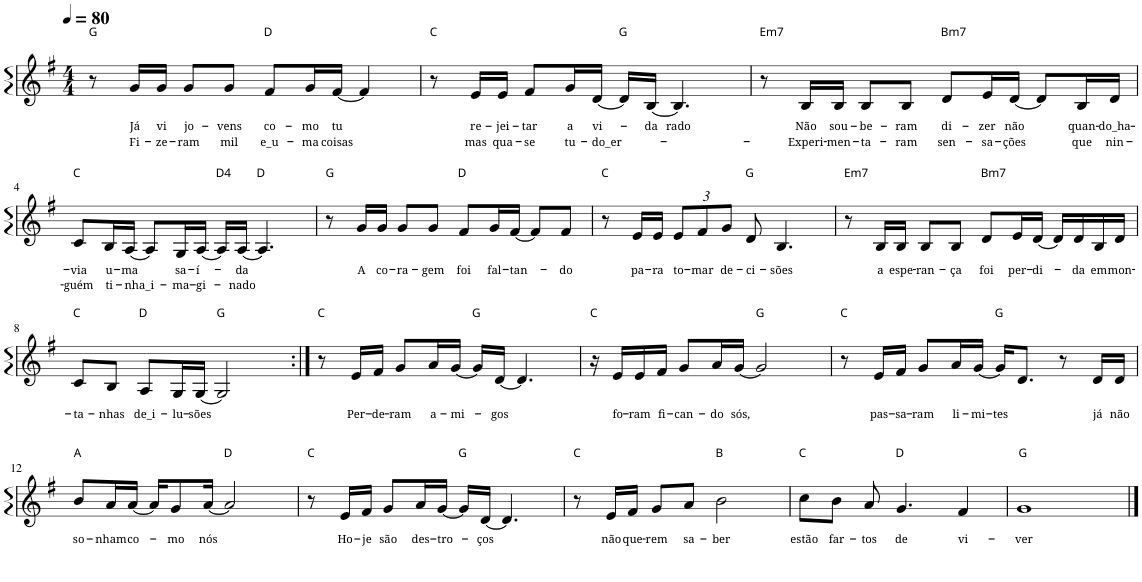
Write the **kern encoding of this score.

**kern	**text	**text
*part1	*part1	*part1
*staff1	*staff1	*staff1
*I"P1	*	*
*clefG2	*	*
*k[f#]	*	*
*G:	*	*
*M4/4	*	*
*MM80	*	*
=1	=1	=1
!LO:TX:a:t=G	!	!
8r	.	.
!	!LO:LY:b	!LO:LY:b
16g/LL	Já	Fi-
!	!LO:LY:b	!LO:LY:b
16g/JJ	vi	-ze-
!	!LO:LY:b	!LO:LY:b
8g/L	jo-	-ram
!	!LO:LY:b	!LO:LY:b
8g/J	-vens	mil
!LO:TX:a:t=D	!	!
!	!LO:LY:b	!LO:LY:b
8f#/L	co-	e_u-
!	!LO:LY:b	!LO:LY:b
16g/L	-mo	-ma
!	!LO:LY:b	!LO:LY:b
[16f#/JJ	tu	coisas
4f#/]	.	.
=2	=2	=2
!LO:TX:a:t=C	!	!
8r	.	.
!	!LO:LY:b	!LO:LY:b
16e/LL	re-	mas
!	!LO:LY:b	!LO:LY:b
16e/JJ	-jei-	qua-
!	!LO:LY:b	!LO:LY:b
8f#/L	-tar	-se
!	!LO:LY:b	!LO:LY:b
16g/L	a	tu-
!	!LO:LY:b	!LO:LY:b
[16d/JJ	vi-	-do_er-
!LO:TX:a:t=G	!	!
16d/LL]	.	.
!	!LO:LY:b	!
[16B/JJ	-da	.
!	!LO:LY:b	!
4.B/]	-rado	.
=3	=3	=3
!LO:TX:a:t=Em7	!	!
8r	.	.
!	!LO:LY:b	!LO:LY:b
16B/LL	Não	Experi-
!	!LO:LY:b	!LO:LY:b
16B/JJ	sou-	-men-
!	!LO:LY:b	!LO:LY:b
8B/L	-be-	-ta-
!	!LO:LY:b	!LO:LY:b
8B/J	-ram	-ram
!LO:TX:a:t=Bm7	!	!
!	!LO:LY:b	!LO:LY:b
8d/L	di-	sen-
!	!LO:LY:b	!LO:LY:b
16e/L	-zer	-sa-
!	!LO:LY:b	!LO:LY:b
[16d/JJ	não	-ções
8d/L]	.	.
!	!LO:LY:b	!LO:LY:b
16B/L	quan-	que
!	!LO:LY:b	!LO:LY:b
16d/JJ	-do_ha-	nin-
!!LO:LB:g=z
=4	=4	=4
!LO:TX:a:t=C	!	!
!	!LO:LY:b	!LO:LY:b
8c/L	-via	-guém
!	!LO:LY:b	!LO:LY:b
16B/L	u-	ti-
!	!LO:LY:b	!LO:LY:b
[16A/JJ	-ma	-nha_i-
8A/L]	.	.
!	!LO:LY:b	!LO:LY:b
16G/L	sa-	-ma-
!	!LO:LY:b	!LO:LY:b
[16A/JJ	-í-	-gi-
!LO:TX:a:t=D4	!	!
16A/LL]	.	.
!	!LO:LY:b	!LO:LY:b
[16A/JJ	-da	-nado
!LO:TX:a:t=D	!	!
4.A/]	.	.
=5	=5	=5
!LO:TX:a:t=G	!	!
8r	.	.
!	!LO:LY:b	!
16g/LL	A	.
!	!LO:LY:b	!
16g/JJ	co-	.
!	!LO:LY:b	!
8g/L	-ra-	.
!	!LO:LY:b	!
8g/J	-gem	.
!LO:TX:a:t=D	!	!
!	!LO:LY:b	!
8f#/L	foi	.
!	!LO:LY:b	!
16g/L	fal-	.
!	!LO:LY:b	!
[16f#/JJ	-tan-	.
8f#/L]	.	.
!	!LO:LY:b	!
8f#/J	-do	.
=6	=6	=6
!LO:TX:a:t=C	!	!
8r	.	.
!	!LO:LY:b	!
16e/LL	pa-	.
!	!LO:LY:b	!
16e/JJ	-ra	.
*Xbrackettup	*	*
!	!LO:LY:b	!
12e/L	to-	.
!	!LO:LY:b	!
12f#/	-mar	.
!	!LO:LY:b	!
12g/J	de-	.
!LO:TX:a:t=G	!	!
!	!LO:LY:b	!
8d/	-ci-	.
!	!LO:LY:b	!
4.B/	-sões	.
=7	=7	=7
!LO:TX:a:t=Em7	!	!
8r	.	.
!	!LO:LY:b	!
16B/LL	a	.
!	!LO:LY:b	!
16B/JJ	espe-	.
!	!LO:LY:b	!
8B/L	-ran-	.
!	!LO:LY:b	!
8B/J	-ça	.
!LO:TX:a:t=Bm7	!	!
!	!LO:LY:b	!
8d/L	foi	.
!	!LO:LY:b	!
16e/L	per-	.
!	!LO:LY:b	!
[16d/JJ	-di-	.
16d/LL]	.	.
!	!LO:LY:b	!
16d/	-da	.
!	!LO:LY:b	!
16B/	em	.
!	!LO:LY:b	!
16d/JJ	mon-	.
!!LO:LB:g=z
=8	=8	=8
!LO:TX:a:t=C	!	!
!	!LO:LY:b	!
8c/L	-ta-	.
!	!LO:LY:b	!
8B/J	-nhas	.
!LO:TX:a:t=D	!	!
!	!LO:LY:b	!
8A/L	de_i-	.
!	!LO:LY:b	!
16G/L	-lu-	.
!	!LO:LY:b	!
[16G/JJ	-sões	.
!LO:TX:a:t=G	!	!
2G/]	.	.
=9:|!	=9:|!	=9:|!
!LO:TX:a:t=C	!	!
8r	.	.
!	!LO:LY:b	!
16e/LL	Per-	.
!	!LO:LY:b	!
16f#/JJ	-de-	.
!	!LO:LY:b	!
8g/L	-ram	.
!	!LO:LY:b	!
16a/L	a-	.
!	!LO:LY:b	!
[16g/JJ	-mi-	.
!LO:TX:a:t=G	!	!
16g/LL]	.	.
!	!LO:LY:b	!
[16d/JJ	-gos	.
4.d/]	.	.
=10	=10	=10
!LO:TX:a:t=C	!	!
16r	.	.
!	!LO:LY:b	!
16e/LL	fo-	.
!	!LO:LY:b	!
16e/	-ram	.
!	!LO:LY:b	!
16f#/JJ	fi-	.
!	!LO:LY:b	!
8g/L	-can-	.
!	!LO:LY:b	!
16a/L	-do	.
!	!LO:LY:b	!
[16g/JJ	sós,	.
!LO:TX:a:t=G	!	!
2g/]	.	.
=11	=11	=11
!LO:TX:a:t=C	!	!
8r	.	.
!	!LO:LY:b	!
16e/LL	pas-	.
!	!LO:LY:b	!
16f#/JJ	-sa-	.
!	!LO:LY:b	!
8g/L	-ram	.
!	!LO:LY:b	!
16a/L	li-	.
!	!LO:LY:b	!
[16g/JJ	-mi-	.
!LO:TX:a:t=G	!	!
!	!LO:LY:b	!
16g/KL]	-tes	.
8.d/J	.	.
8r	.	.
!	!LO:LY:b	!
16d/LL	já	.
!	!LO:LY:b	!
16d/JJ	não	.
!!LO:LB:g=z
=12	=12	=12
!LO:TX:a:t=A	!	!
!	!LO:LY:b	!
8b/L	so-	.
!	!LO:LY:b	!
16a/L	-nham	.
!	!LO:LY:b	!
[16a/JJ	co-	.
16a/KL]	.	.
!	!LO:LY:b	!
8g/	-mo	.
!	!LO:LY:b	!
[16a/Jk	nós	.
!LO:TX:a:t=D	!	!
2a/]	.	.
=13	=13	=13
!LO:TX:a:t=C	!	!
8r	.	.
!	!LO:LY:b	!
16e/LL	Ho-	.
!	!LO:LY:b	!
16f#/JJ	-je	.
!	!LO:LY:b	!
8g/L	são	.
!	!LO:LY:b	!
16a/L	des-	.
!	!LO:LY:b	!
[16g/JJ	-tro-	.
!LO:TX:a:t=G	!	!
16g/LL]	.	.
!	!LO:LY:b	!
[16d/JJ	-ços	.
4.d/]	.	.
=14	=14	=14
!LO:TX:a:t=C	!	!
8r	.	.
!	!LO:LY:b	!
16e/LL	não	.
!	!LO:LY:b	!
16f#/JJ	que-	.
!	!LO:LY:b	!
8g/L	-rem	.
!	!LO:LY:b	!
8a/J	sa-	.
!LO:TX:a:t=B	!	!
!	!LO:LY:b	!
2b\	-ber	.
=15	=15	=15
!LO:TX:a:t=C	!	!
!	!LO:LY:b	!
8cc\L	estão	.
!	!LO:LY:b	!
8b\J	far-	.
!	!LO:LY:b	!
8a/	-tos	.
!LO:TX:a:t=D	!	!
!	!LO:LY:b	!
4.g/	de	.
!	!LO:LY:b	!
4f#/	vi-	.
=16	=16	=16
!LO:TX:a:t=G	!	!
!	!LO:LY:b	!
1g	-ver	.
==	==	==
*-	*-	*-
